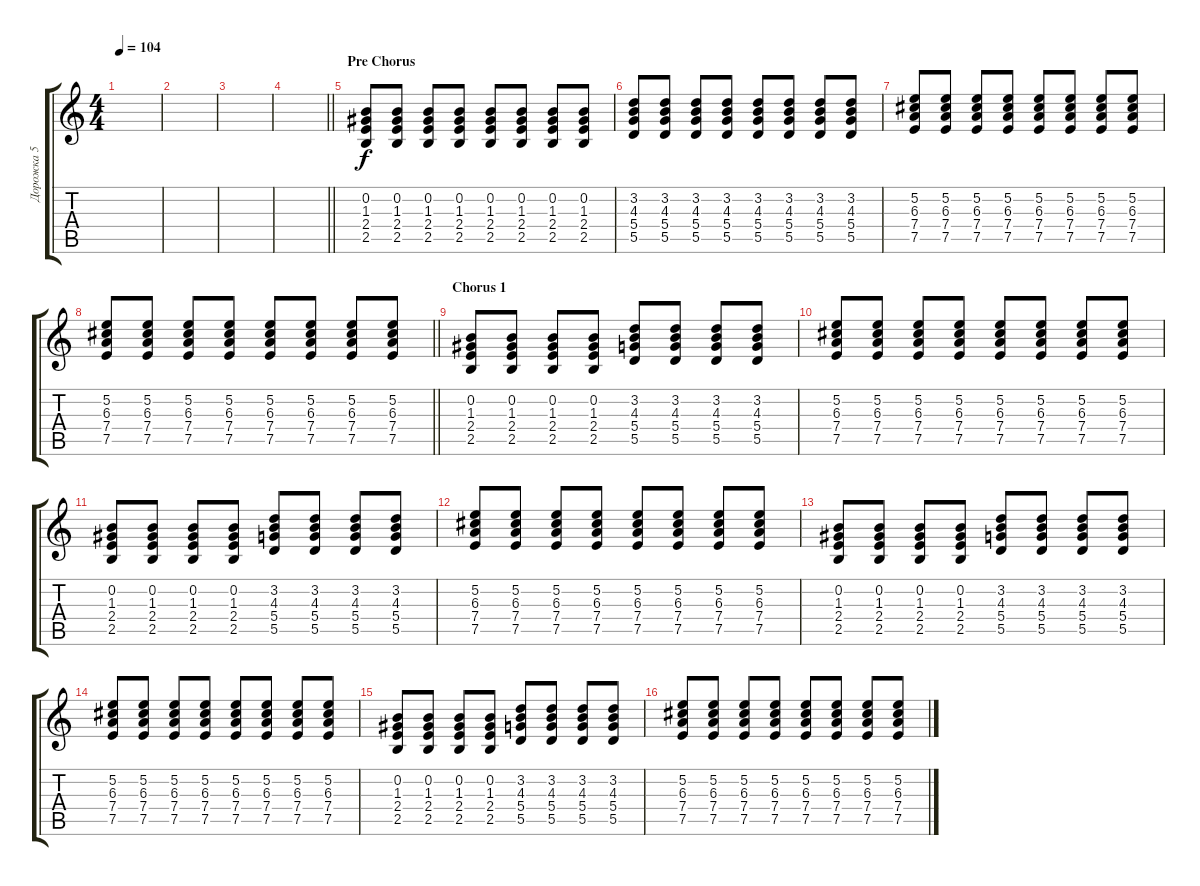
\track ("Дорожка 5" "Дорожка 5") {instrument distortionguitar}
\staff {score tabs}
\tuning (E4 B3 G3 D3 A2 E2) {hide}
\ts (4 4)
\tempo 104
\clef g2
\ks c
|
|
|
\barLineRight lightlight
|
\section ("" "Pre Chorus")
(0.2 1.3 2.4 2.5).8 (0.2 1.3 2.4 2.5).8 (0.2 1.3 2.4 2.5).8 (0.2 1.3 2.4 2.5).8 (0.2 1.3 2.4 2.5).8 (0.2 1.3 2.4 2.5).8 (0.2 1.3 2.4 2.5).8 (0.2 1.3 2.4 2.5).8 |
(3.2 4.3 5.4 5.5).8 (3.2 4.3 5.4 5.5).8 (3.2 4.3 5.4 5.5).8 (3.2 4.3 5.4 5.5).8 (3.2 4.3 5.4 5.5).8 (3.2 4.3 5.4 5.5).8 (3.2 4.3 5.4 5.5).8 (3.2 4.3 5.4 5.5).8 |
(5.2 6.3 7.4 7.5).8 (5.2 6.3 7.4 7.5).8 (5.2 6.3 7.4 7.5).8 (5.2 6.3 7.4 7.5).8 (5.2 6.3 7.4 7.5).8 (5.2 6.3 7.4 7.5).8 (5.2 6.3 7.4 7.5).8 (5.2 6.3 7.4 7.5).8 |
\barLineRight lightlight
(5.2 6.3 7.4 7.5).8 (5.2 6.3 7.4 7.5).8 (5.2 6.3 7.4 7.5).8 (5.2 6.3 7.4 7.5).8 (5.2 6.3 7.4 7.5).8 (5.2 6.3 7.4 7.5).8 (5.2 6.3 7.4 7.5).8 (5.2 6.3 7.4 7.5).8 |
\section ("" "Chorus 1")
(0.2 1.3 2.4 2.5).8 (0.2 1.3 2.4 2.5).8 (0.2 1.3 2.4 2.5).8 (0.2 1.3 2.4 2.5).8 (3.2 4.3 5.4 5.5).8 (3.2 4.3 5.4 5.5).8 (3.2 4.3 5.4 5.5).8 (3.2 4.3 5.4 5.5).8 |
(5.2 6.3 7.4 7.5).8 (5.2 6.3 7.4 7.5).8 (5.2 6.3 7.4 7.5).8 (5.2 6.3 7.4 7.5).8 (5.2 6.3 7.4 7.5).8 (5.2 6.3 7.4 7.5).8 (5.2 6.3 7.4 7.5).8 (5.2 6.3 7.4 7.5).8 |
(0.2 1.3 2.4 2.5).8 (0.2 1.3 2.4 2.5).8 (0.2 1.3 2.4 2.5).8 (0.2 1.3 2.4 2.5).8 (3.2 4.3 5.4 5.5).8 (3.2 4.3 5.4 5.5).8 (3.2 4.3 5.4 5.5).8 (3.2 4.3 5.4 5.5).8 |
(5.2 6.3 7.4 7.5).8 (5.2 6.3 7.4 7.5).8 (5.2 6.3 7.4 7.5).8 (5.2 6.3 7.4 7.5).8 (5.2 6.3 7.4 7.5).8 (5.2 6.3 7.4 7.5).8 (5.2 6.3 7.4 7.5).8 (5.2 6.3 7.4 7.5).8 |
(0.2 1.3 2.4 2.5).8 (0.2 1.3 2.4 2.5).8 (0.2 1.3 2.4 2.5).8 (0.2 1.3 2.4 2.5).8 (3.2 4.3 5.4 5.5).8 (3.2 4.3 5.4 5.5).8 (3.2 4.3 5.4 5.5).8 (3.2 4.3 5.4 5.5).8 |
(5.2 6.3 7.4 7.5).8 (5.2 6.3 7.4 7.5).8 (5.2 6.3 7.4 7.5).8 (5.2 6.3 7.4 7.5).8 (5.2 6.3 7.4 7.5).8 (5.2 6.3 7.4 7.5).8 (5.2 6.3 7.4 7.5).8 (5.2 6.3 7.4 7.5).8 |
(0.2 1.3 2.4 2.5).8 (0.2 1.3 2.4 2.5).8 (0.2 1.3 2.4 2.5).8 (0.2 1.3 2.4 2.5).8 (3.2 4.3 5.4 5.5).8 (3.2 4.3 5.4 5.5).8 (3.2 4.3 5.4 5.5).8 (3.2 4.3 5.4 5.5).8 |
(5.2 6.3 7.4 7.5).8 (5.2 6.3 7.4 7.5).8 (5.2 6.3 7.4 7.5).8 (5.2 6.3 7.4 7.5).8 (5.2 6.3 7.4 7.5).8 (5.2 6.3 7.4 7.5).8 (5.2 6.3 7.4 7.5).8 (5.2 6.3 7.4 7.5).8
